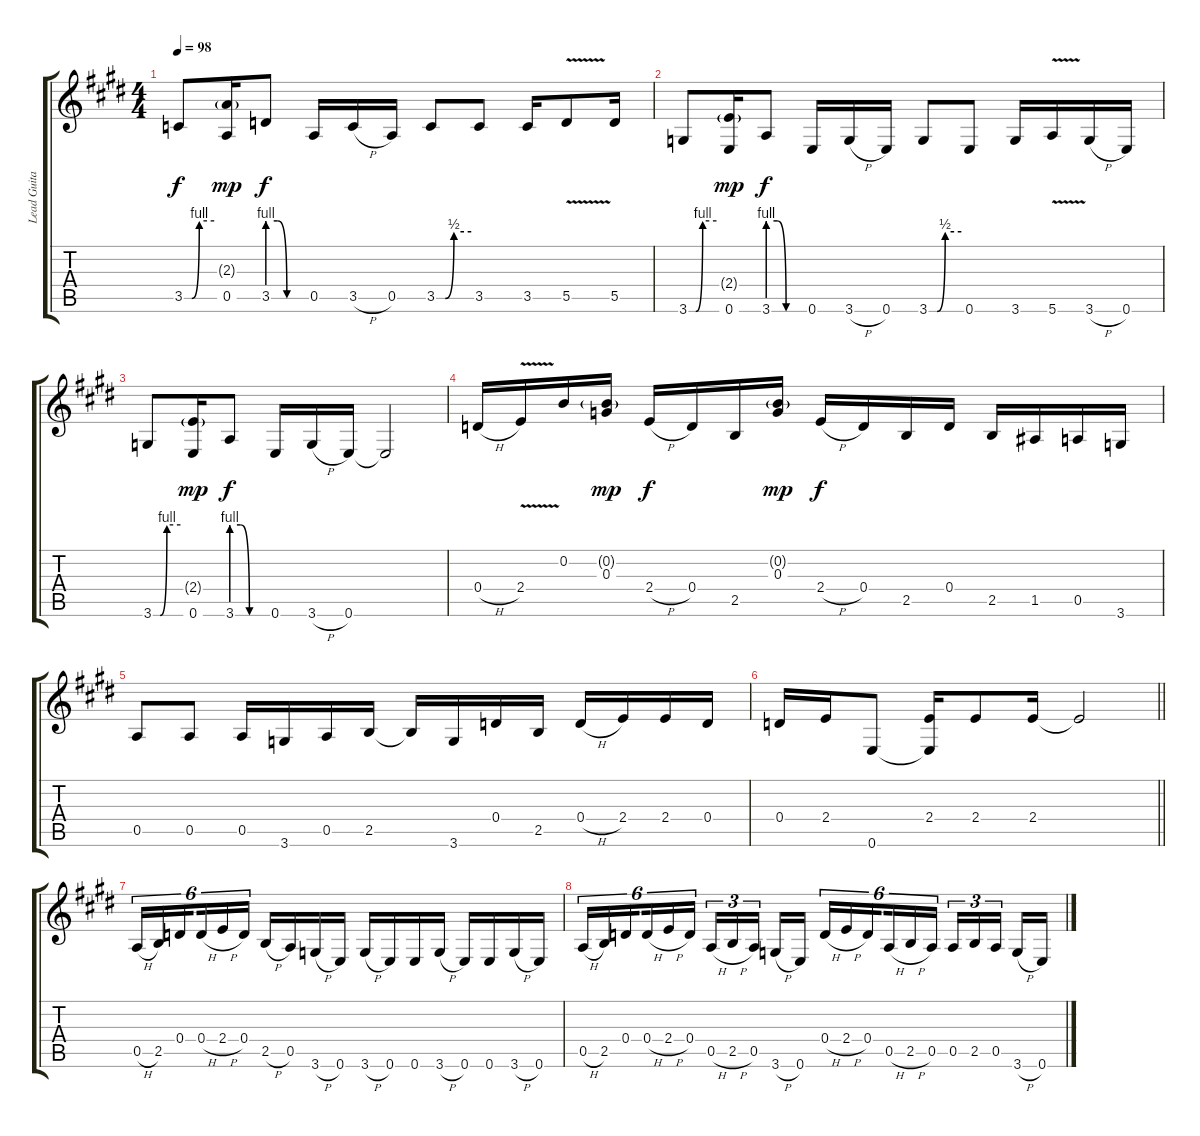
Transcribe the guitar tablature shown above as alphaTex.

\track ("Lead Guitar" "Lead Guita") {instrument overdrivenguitar}
\staff {score tabs}
\tuning (E4 B3 G3 D3 A2 E2) {hide}
\ts (4 4)
\tempo 98
\clef g2
\ks e
3.5{be (custom 0 0 15 0 30 4 60 4)}.8{dy f} (2.3{g} 0.5).16{dy mp} 3.5{be (custom 0 4 15 4 30 0 40 0 60 0)}.8{dy f} 0.5.16 3.5{h}.16 0.5.16 3.5{be (custom 0 0 15 0 30 2 60 2)}.8 3.5.8 3.5.16 5.5{v}.8 5.5.16 |
3.6{be (custom 0 0 15 0 30 4 60 4)}.8 (2.4{g} 0.6).16{dy mp} 3.6{be (custom 0 4 15 4 30 0 45 0 60 0)}.8{dy f} 0.6.16 3.6{h}.16 0.6.16 3.6{be (custom 0 0 15 0 30 2 60 2)}.8 0.6.8 3.6.16 5.6{v}.16 3.6{h}.16 0.6.16 |
3.6{be (custom 0 0 15 0 30 4 60 4)}.8 (2.4{g} 0.6).16{dy mp} 3.6{be (custom 0 4 15 4 30 0 45 0 60 0)}.8{dy f} 0.6.16 3.6{h}.16 0.6.16 0.6{t}.2 |
0.4{h}.16 2.4{v}.16 0.2.16 (0.2{g} 0.3).16{dy mp} 2.4{h}.16{dy f} 0.4.16 2.5.16 (0.2{g} 0.3).16{dy mp} 2.4{h}.16{dy f} 0.4.16 2.5.16 0.4.16 2.5.16 1.5.16 0.5.16 3.6.16 |
0.5.8 0.5.8 0.5.16 3.6.16 0.5.16 2.5.16 2.5{t}.16 3.6.16 0.4.16 2.5.16 0.4{h}.16 2.4.16 2.4.16 0.4.16 |
\barLineRight lightlight
0.4.16 2.4.16 0.6.8 (2.4 0.6{t}).16 2.4.8 2.4.16 2.4{t}.2 |
0.5{h}.16{tu (6 4)} 2.5.16{tu (6 4)} 0.4.16{tu (6 4) beam splitsecondary} 0.4{h}.16{tu (6 4)} 2.4{h}.16{tu (6 4)} 0.4.16{tu (6 4)} 2.5{h}.16 0.5.16 3.6{h}.16 0.6.16 3.6{h}.16 0.6.16 0.6.16 3.6{h}.16 0.6.16 0.6.16 3.6{h}.16 0.6.16 |
0.5{h}.16{tu (6 4)} 2.5.16{tu (6 4)} 0.4.16{tu (6 4) beam splitsecondary} 0.4{h}.16{tu (6 4)} 2.4{h}.16{tu (6 4)} 0.4.16{tu (6 4)} 0.5{h}.16{tu (3 2)} 2.5{h}.16{tu (3 2)} 0.5.16{tu (3 2) beam splitsecondary} 3.6{h}.16 0.6.16 0.4{h}.16{tu (6 4)} 2.4{h}.16{tu (6 4)} 0.4.16{tu (6 4) beam splitsecondary} 0.5{h}.16{tu (6 4)} 2.5{h}.16{tu (6 4)} 0.5.16{tu (6 4)} 0.5.16{tu (3 2)} 2.5.16{tu (3 2)} 0.5.16{tu (3 2) beam splitsecondary} 3.6{h}.16 0.6.16
